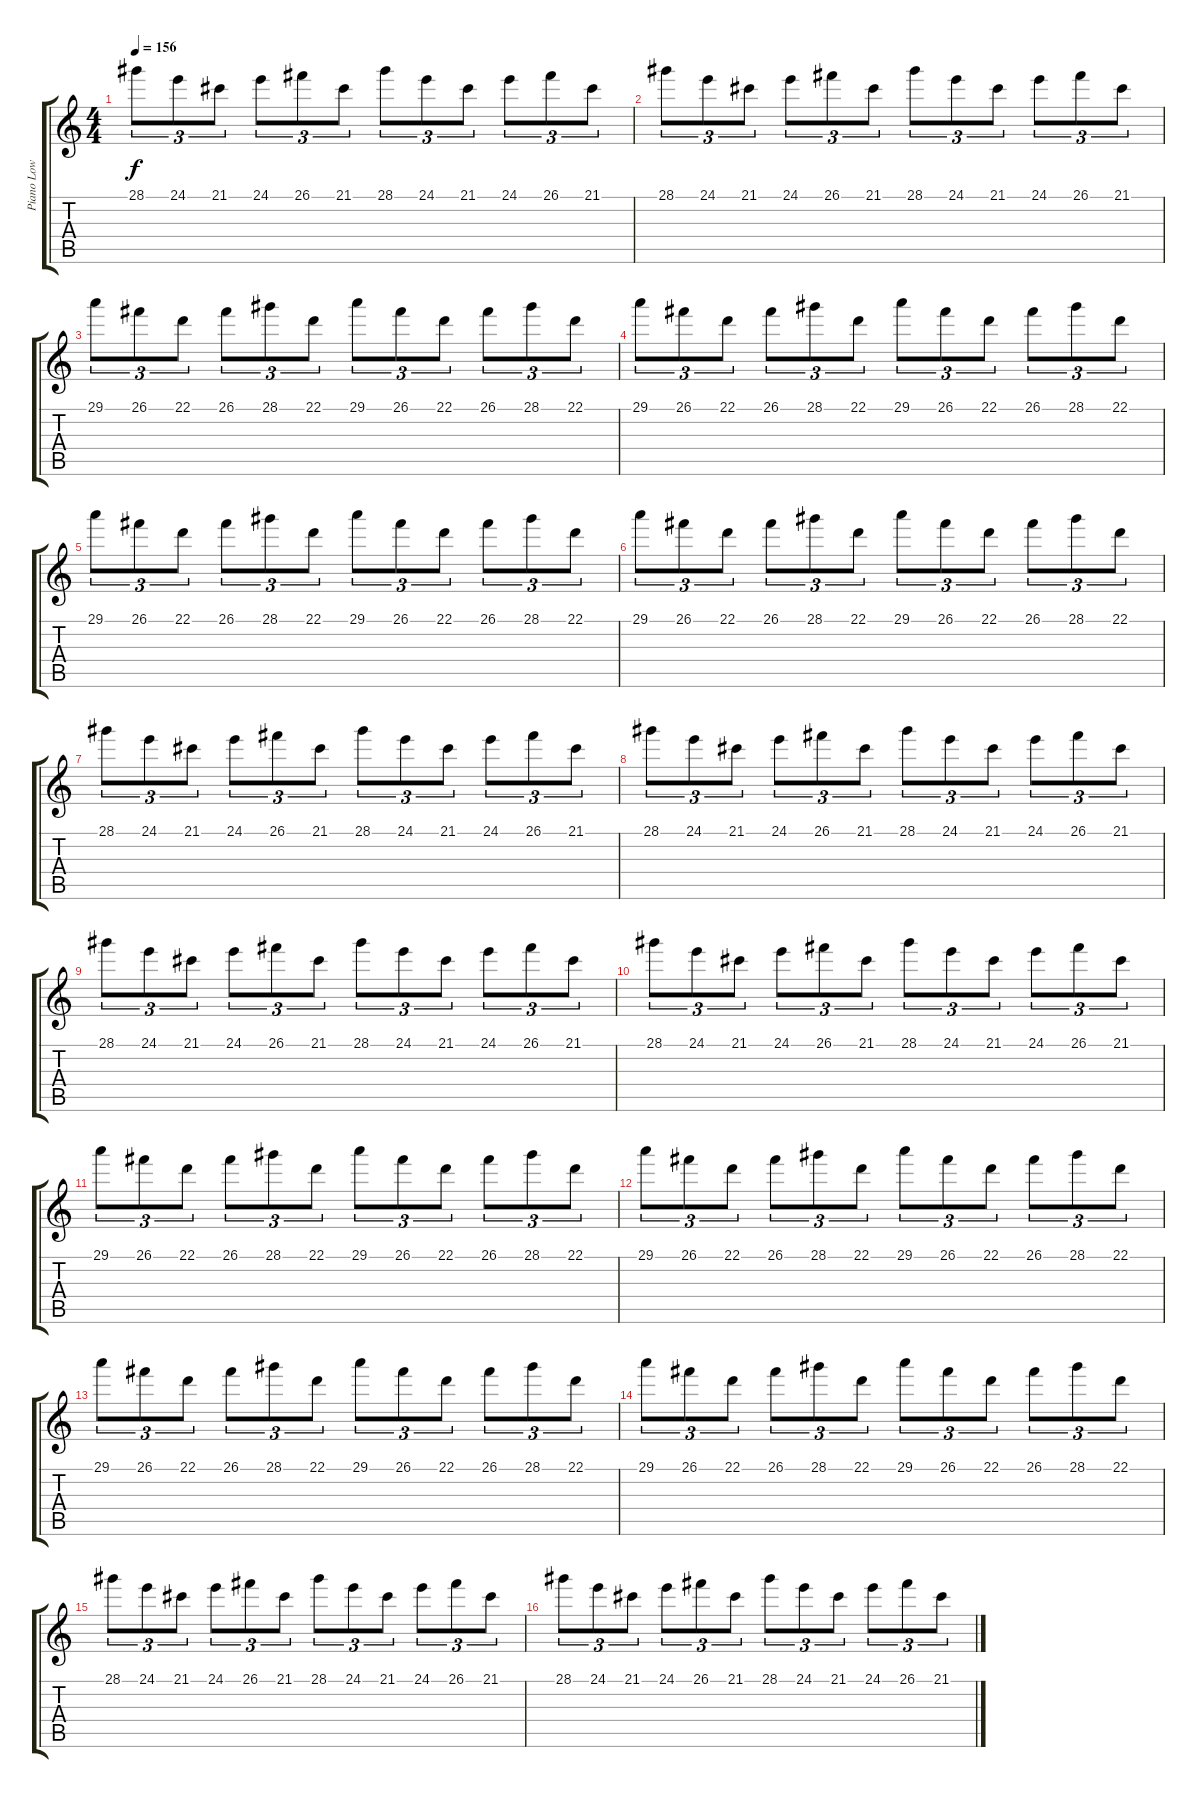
\track ("Piano Low" "Piano Low") {instrument brightacousticpiano}
\staff {score tabs}
\tuning (E4 B3 G3 D3 A2 E2) {hide}
\ts (4 4)
\tempo 156
\clef g2
\ks c
28.1.8{tu (3 2) dy f} 24.1.8{tu (3 2)} 21.1.8{tu (3 2)} 24.1.8{tu (3 2)} 26.1.8{tu (3 2)} 21.1.8{tu (3 2)} 28.1.8{tu (3 2)} 24.1.8{tu (3 2)} 21.1.8{tu (3 2)} 24.1.8{tu (3 2)} 26.1.8{tu (3 2)} 21.1.8{tu (3 2)} |
28.1.8{tu (3 2)} 24.1.8{tu (3 2)} 21.1.8{tu (3 2)} 24.1.8{tu (3 2)} 26.1.8{tu (3 2)} 21.1.8{tu (3 2)} 28.1.8{tu (3 2)} 24.1.8{tu (3 2)} 21.1.8{tu (3 2)} 24.1.8{tu (3 2)} 26.1.8{tu (3 2)} 21.1.8{tu (3 2)} |
29.1.8{tu (3 2)} 26.1.8{tu (3 2)} 22.1.8{tu (3 2)} 26.1.8{tu (3 2)} 28.1.8{tu (3 2)} 22.1.8{tu (3 2)} 29.1.8{tu (3 2)} 26.1.8{tu (3 2)} 22.1.8{tu (3 2)} 26.1.8{tu (3 2)} 28.1.8{tu (3 2)} 22.1.8{tu (3 2)} |
29.1.8{tu (3 2)} 26.1.8{tu (3 2)} 22.1.8{tu (3 2)} 26.1.8{tu (3 2)} 28.1.8{tu (3 2)} 22.1.8{tu (3 2)} 29.1.8{tu (3 2)} 26.1.8{tu (3 2)} 22.1.8{tu (3 2)} 26.1.8{tu (3 2)} 28.1.8{tu (3 2)} 22.1.8{tu (3 2)} |
29.1.8{tu (3 2)} 26.1.8{tu (3 2)} 22.1.8{tu (3 2)} 26.1.8{tu (3 2)} 28.1.8{tu (3 2)} 22.1.8{tu (3 2)} 29.1.8{tu (3 2)} 26.1.8{tu (3 2)} 22.1.8{tu (3 2)} 26.1.8{tu (3 2)} 28.1.8{tu (3 2)} 22.1.8{tu (3 2)} |
29.1.8{tu (3 2)} 26.1.8{tu (3 2)} 22.1.8{tu (3 2)} 26.1.8{tu (3 2)} 28.1.8{tu (3 2)} 22.1.8{tu (3 2)} 29.1.8{tu (3 2)} 26.1.8{tu (3 2)} 22.1.8{tu (3 2)} 26.1.8{tu (3 2)} 28.1.8{tu (3 2)} 22.1.8{tu (3 2)} |
28.1.8{tu (3 2)} 24.1.8{tu (3 2)} 21.1.8{tu (3 2)} 24.1.8{tu (3 2)} 26.1.8{tu (3 2)} 21.1.8{tu (3 2)} 28.1.8{tu (3 2)} 24.1.8{tu (3 2)} 21.1.8{tu (3 2)} 24.1.8{tu (3 2)} 26.1.8{tu (3 2)} 21.1.8{tu (3 2)} |
28.1.8{tu (3 2)} 24.1.8{tu (3 2)} 21.1.8{tu (3 2)} 24.1.8{tu (3 2)} 26.1.8{tu (3 2)} 21.1.8{tu (3 2)} 28.1.8{tu (3 2)} 24.1.8{tu (3 2)} 21.1.8{tu (3 2)} 24.1.8{tu (3 2)} 26.1.8{tu (3 2)} 21.1.8{tu (3 2)} |
28.1.8{tu (3 2)} 24.1.8{tu (3 2)} 21.1.8{tu (3 2)} 24.1.8{tu (3 2)} 26.1.8{tu (3 2)} 21.1.8{tu (3 2)} 28.1.8{tu (3 2)} 24.1.8{tu (3 2)} 21.1.8{tu (3 2)} 24.1.8{tu (3 2)} 26.1.8{tu (3 2)} 21.1.8{tu (3 2)} |
28.1.8{tu (3 2)} 24.1.8{tu (3 2)} 21.1.8{tu (3 2)} 24.1.8{tu (3 2)} 26.1.8{tu (3 2)} 21.1.8{tu (3 2)} 28.1.8{tu (3 2)} 24.1.8{tu (3 2)} 21.1.8{tu (3 2)} 24.1.8{tu (3 2)} 26.1.8{tu (3 2)} 21.1.8{tu (3 2)} |
29.1.8{tu (3 2)} 26.1.8{tu (3 2)} 22.1.8{tu (3 2)} 26.1.8{tu (3 2)} 28.1.8{tu (3 2)} 22.1.8{tu (3 2)} 29.1.8{tu (3 2)} 26.1.8{tu (3 2)} 22.1.8{tu (3 2)} 26.1.8{tu (3 2)} 28.1.8{tu (3 2)} 22.1.8{tu (3 2)} |
29.1.8{tu (3 2)} 26.1.8{tu (3 2)} 22.1.8{tu (3 2)} 26.1.8{tu (3 2)} 28.1.8{tu (3 2)} 22.1.8{tu (3 2)} 29.1.8{tu (3 2)} 26.1.8{tu (3 2)} 22.1.8{tu (3 2)} 26.1.8{tu (3 2)} 28.1.8{tu (3 2)} 22.1.8{tu (3 2)} |
29.1.8{tu (3 2)} 26.1.8{tu (3 2)} 22.1.8{tu (3 2)} 26.1.8{tu (3 2)} 28.1.8{tu (3 2)} 22.1.8{tu (3 2)} 29.1.8{tu (3 2)} 26.1.8{tu (3 2)} 22.1.8{tu (3 2)} 26.1.8{tu (3 2)} 28.1.8{tu (3 2)} 22.1.8{tu (3 2)} |
29.1.8{tu (3 2)} 26.1.8{tu (3 2)} 22.1.8{tu (3 2)} 26.1.8{tu (3 2)} 28.1.8{tu (3 2)} 22.1.8{tu (3 2)} 29.1.8{tu (3 2)} 26.1.8{tu (3 2)} 22.1.8{tu (3 2)} 26.1.8{tu (3 2)} 28.1.8{tu (3 2)} 22.1.8{tu (3 2)} |
28.1.8{tu (3 2)} 24.1.8{tu (3 2)} 21.1.8{tu (3 2)} 24.1.8{tu (3 2)} 26.1.8{tu (3 2)} 21.1.8{tu (3 2)} 28.1.8{tu (3 2)} 24.1.8{tu (3 2)} 21.1.8{tu (3 2)} 24.1.8{tu (3 2)} 26.1.8{tu (3 2)} 21.1.8{tu (3 2)} |
28.1.8{tu (3 2)} 24.1.8{tu (3 2)} 21.1.8{tu (3 2)} 24.1.8{tu (3 2)} 26.1.8{tu (3 2)} 21.1.8{tu (3 2)} 28.1.8{tu (3 2)} 24.1.8{tu (3 2)} 21.1.8{tu (3 2)} 24.1.8{tu (3 2)} 26.1.8{tu (3 2)} 21.1.8{tu (3 2)}
